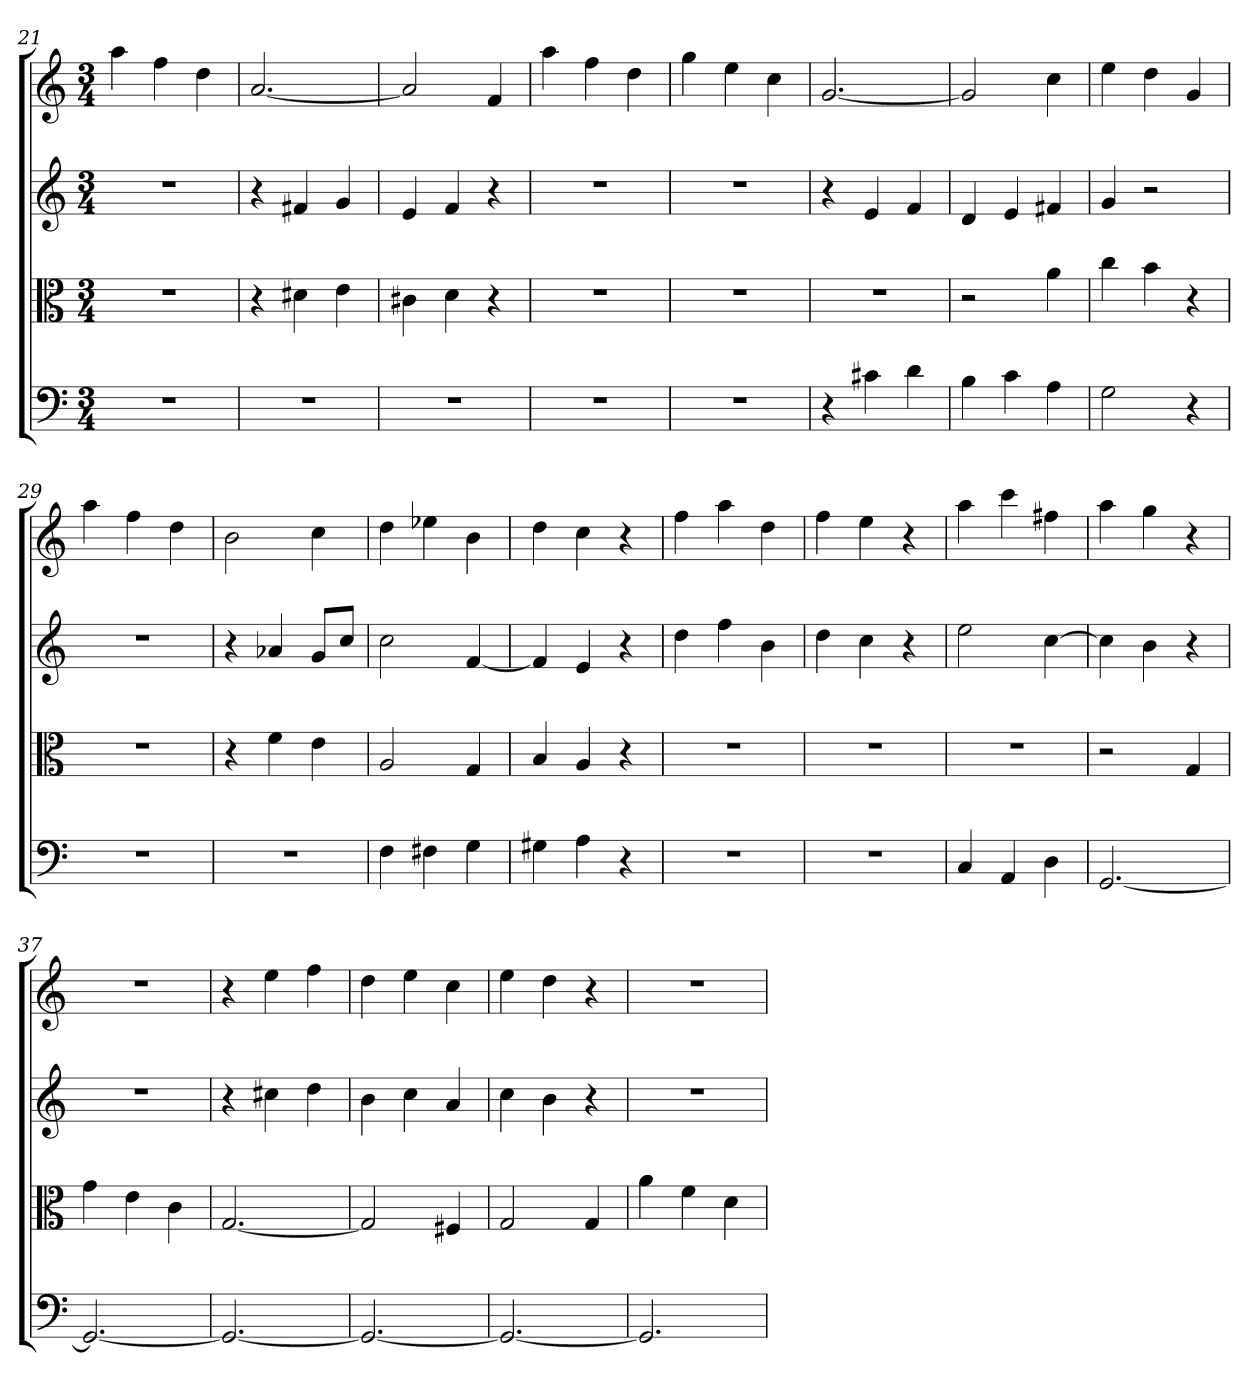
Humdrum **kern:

**kern	**kern	**kern	**kern
*part4	*part3	*part2	*part1
*staff4	*staff3	*staff2	*staff1
*clefF4	*clefC3	*	*
*k[]	*k[]	*k[]	*k[]
*C:	*C:	*C:	*C:
*M3/4	*M3/4	*M3/4	*M3/4
=21	=21	=21	=21
2.r	2.r	2.r	4aa
.	.	.	4ff
.	.	.	4dd
=22	=22	=22	=22
2.r	4r	4r	[2.a
.	4d#X	4f#X	.
.	4e	4g	.
=23	=23	=23	=23
2.r	4c#X	4e	2a]
.	4d	4f	.
.	4r	4r	4f
=24	=24	=24	=24
2.r	2.r	2.r	4aa
.	.	.	4ff
.	.	.	4dd
=25	=25	=25	=25
2.r	2.r	2.r	4gg
.	.	.	4ee
.	.	.	4cc
=26	=26	=26	=26
4r	2.r	4r	[2.g
4c#X	.	4e	.
4d	.	4f	.
=27	=27	=27	=27
4B	2r	4d	2g]
4c	.	4e	.
4A	4a	4f#X	4cc
=28	=28	=28	=28
2G	4cc	4g	4ee
.	4b	2r	4dd
4r	4r	.	4g
=29	=29	=29	=29
2.r	2.r	2.r	4aa
.	.	.	4ff
.	.	.	4dd
=30	=30	=30	=30
2.r	4r	4r	2b
.	4f	4a-X	.
.	4e	8gL	4cc
.	.	8ccJ	.
=31	=31	=31	=31
4F	2A	2cc	4dd
4F#X	.	.	4ee-X
4G	4G	[4f	4b
=32	=32	=32	=32
4G#X	4B	4f]	4dd
4A	4A	4e	4cc
4r	4r	4r	4r
=33	=33	=33	=33
2.r	2.r	4dd	4ff
.	.	4ff	4aa
.	.	4b	4dd
=34	=34	=34	=34
2.r	2.r	4dd	4ff
.	.	4cc	4ee
.	.	4r	4r
=35	=35	=35	=35
4C	2.r	2ee	4aa
4AA	.	.	4ccc
4D	.	[4cc	4ff#X
=36	=36	=36	=36
[2.GG	2r	4cc]	4aa
.	.	4b	4gg
.	4G	4r	4r
=37	=37	=37	=37
2.GG_	4g	2.r	2.r
.	4e	.	.
.	4c	.	.
=38	=38	=38	=38
2.GG_	[2.G	4r	4r
.	.	4cc#X	4ee
.	.	4dd	4ff
=39	=39	=39	=39
2.GG_	2G]	4b	4dd
.	.	4cc	4ee
.	4F#X	4a	4cc
=40	=40	=40	=40
2.GG_	2G	4cc	4ee
.	.	4b	4dd
.	4G	4r	4r
=41	=41	=41	=41
2.GG]	4a	2.r	2.r
.	4f	.	.
.	4d	.	.
=	=	=	=
*-	*-	*-	*-
